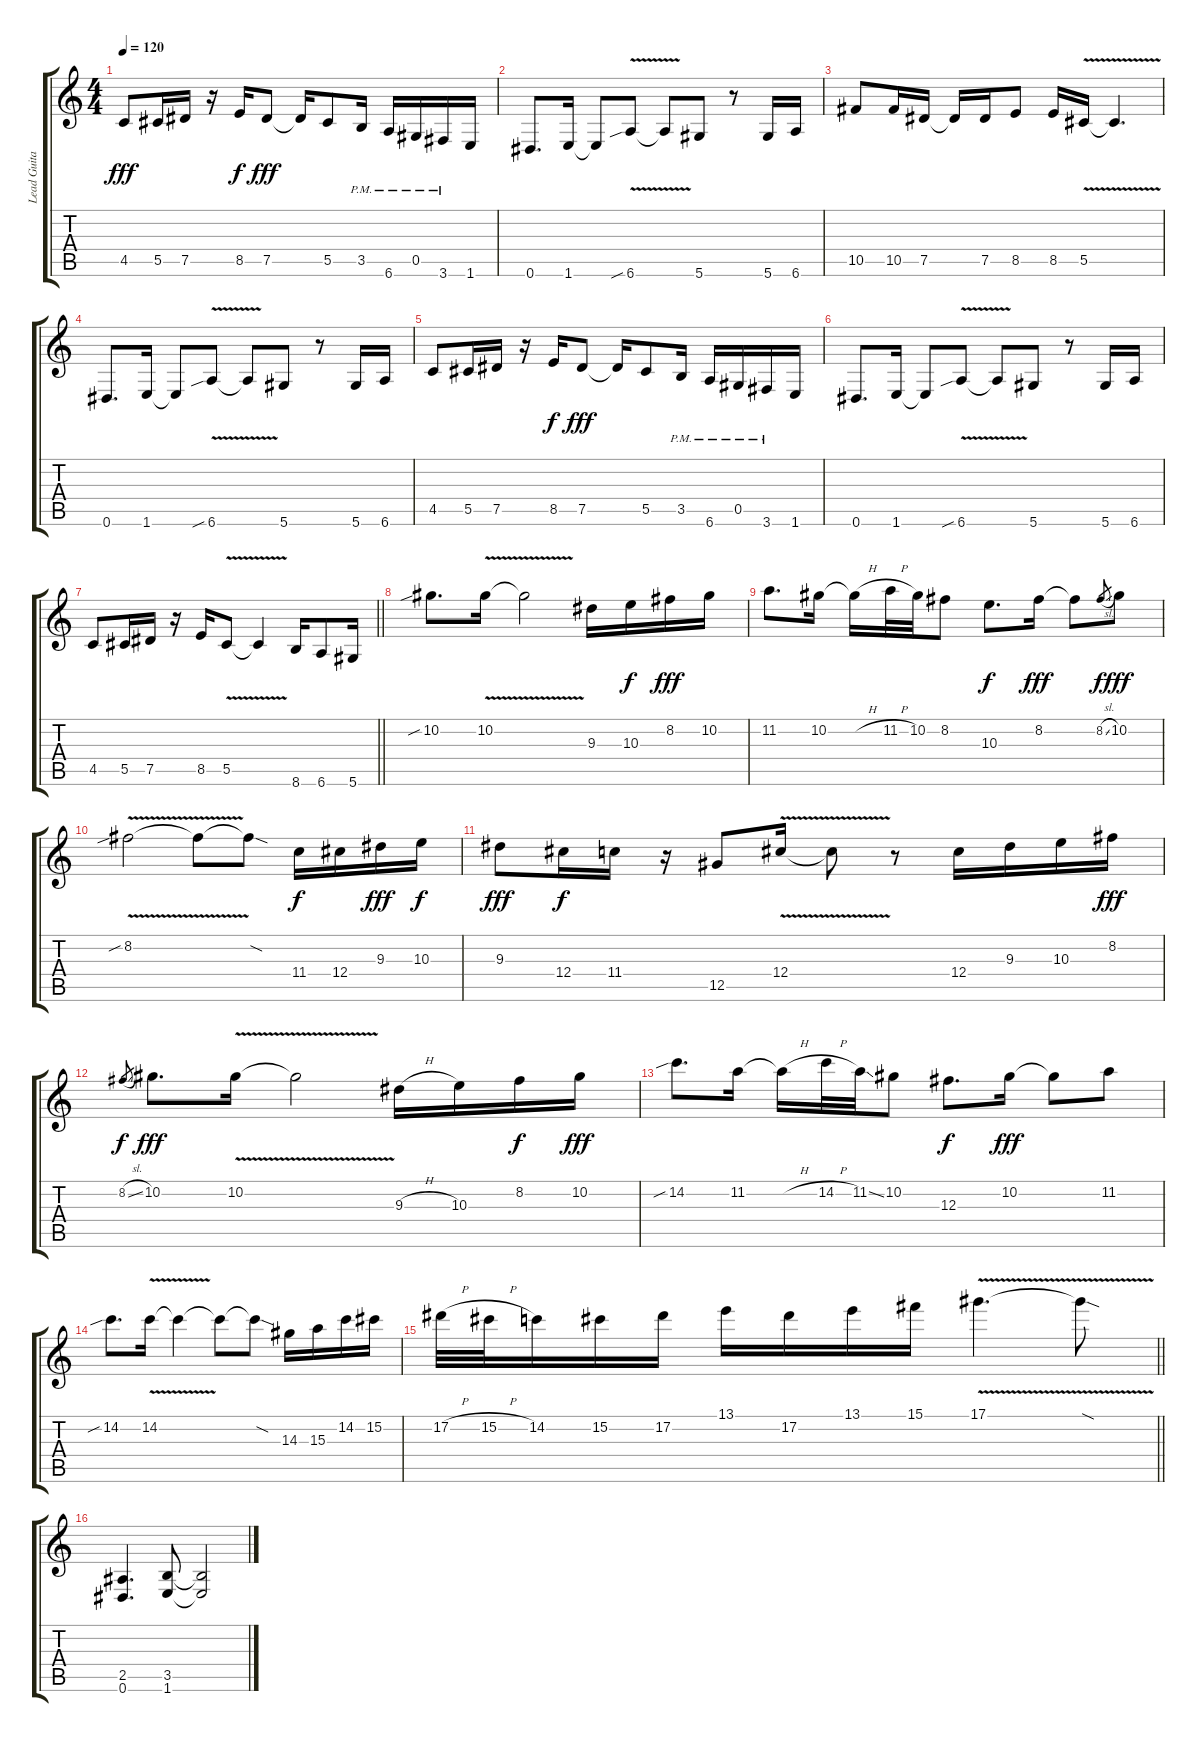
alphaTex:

\track ("Lead Guitar" "Lead Guita") {instrument distortionguitar}
\staff {score tabs}
\tuning (Eb4 Bb3 Gb3 Db3 Ab2 Eb2) {hide}
\ts (4 4)
\tempo 120
\clef g2
\ks c
4.5.8{dy fff} 5.5.16 7.5.16 r.16 8.5.16{dy f} 7.5.8{dy fff} 7.5{t}.16 5.5.8 3.5{pm}.16 6.6{pm}.16 0.5{pm}.16 3.6{pm}.16 1.6.16 |
0.6.8{d} 1.6.16 1.6{t}.8 6.6{v sib}.8 6.6{t}.8 5.6.8 r.8 5.6.16 6.6.16 |
10.5.8 10.5.16 7.5.16 7.5{t}.16 7.5.16 8.5.8 8.5.16 5.5{v}.16 5.5{t}.4{d} |
0.6.8{d} 1.6.16 1.6{t}.8 6.6{v sib}.8 6.6{t}.8 5.6.8 r.8 5.6.16 6.6.16 |
4.5.8 5.5.16 7.5.16 r.16 8.5.16{dy f} 7.5.8{dy fff} 7.5{t}.16 5.5.8 3.5{pm}.16 6.6{pm}.16 0.5{pm}.16 3.6{pm}.16 1.6.16 |
0.6.8{d} 1.6.16 1.6{t}.8 6.6{v sib}.8 6.6{t}.8 5.6.8 r.8 5.6.16 6.6.16 |
\barLineRight lightlight
4.5.8 5.5.16 7.5.16 r.16 8.5.16 5.5{v}.8 5.5{t}.4 8.6.16 6.6.8 5.6.16 |
10.2{sib}.8{d instrument overdrivenguitar} 10.2{v}.16 10.2{t}.2 9.3.16 10.3.16{dy f} 8.2.16{dy fff} 10.2.16 |
11.2.8{d} 10.2.16 10.2{h t}.16 11.2{h}.32 10.2.32 8.2.8 10.3.8{d dy f} 8.2.16{dy fff} 8.2{t}.8 8.2{sl}.8{gr dy f} 10.2.8{dy fff} |
8.2{v sib}.2 8.2{t}.8 8.2{sod t}.8 11.4.16{dy f} 12.4.16 9.3.16{dy fff} 10.3.16{dy f} |
9.3.8{dy fff} 12.4.16{dy f} 11.4.16 r.16 12.5.8 12.4{v}.16 12.4{t}.8 r.8 12.4.16 9.3.16 10.3.16 8.2.16{dy fff} |
8.2{sl}.8{gr dy f} 10.2.8{d dy fff} 10.2{v}.16 10.2{t}.2 9.3{h}.16 10.3.16 8.2.16{dy f} 10.2.16{dy fff} |
14.2{sib}.8{d} 11.2.16 11.2{h t}.16 14.2{h}.32 11.2{ss}.32 10.2.8 12.3.8{d dy f} 10.2.16{dy fff} 10.2{t}.8 11.2.8 |
14.2{sib}.8{d} 14.2{v}.16 14.2{t}.4 14.2{t}.8 14.2{sod t}.8 14.3.16 15.3.16 14.2.16 15.2.16 |
\barLineRight lightlight
17.2{h}.32 15.2{h}.32 14.2.16 15.2.16 17.2.16 13.1.16 17.2.16 13.1.16 15.1.16 17.1{v}.4{d} 17.1{sod t}.8 |
(2.5 0.6).4{d instrument distortionguitar} (3.5 1.6).8 (3.5{t} 1.6{t}).2
